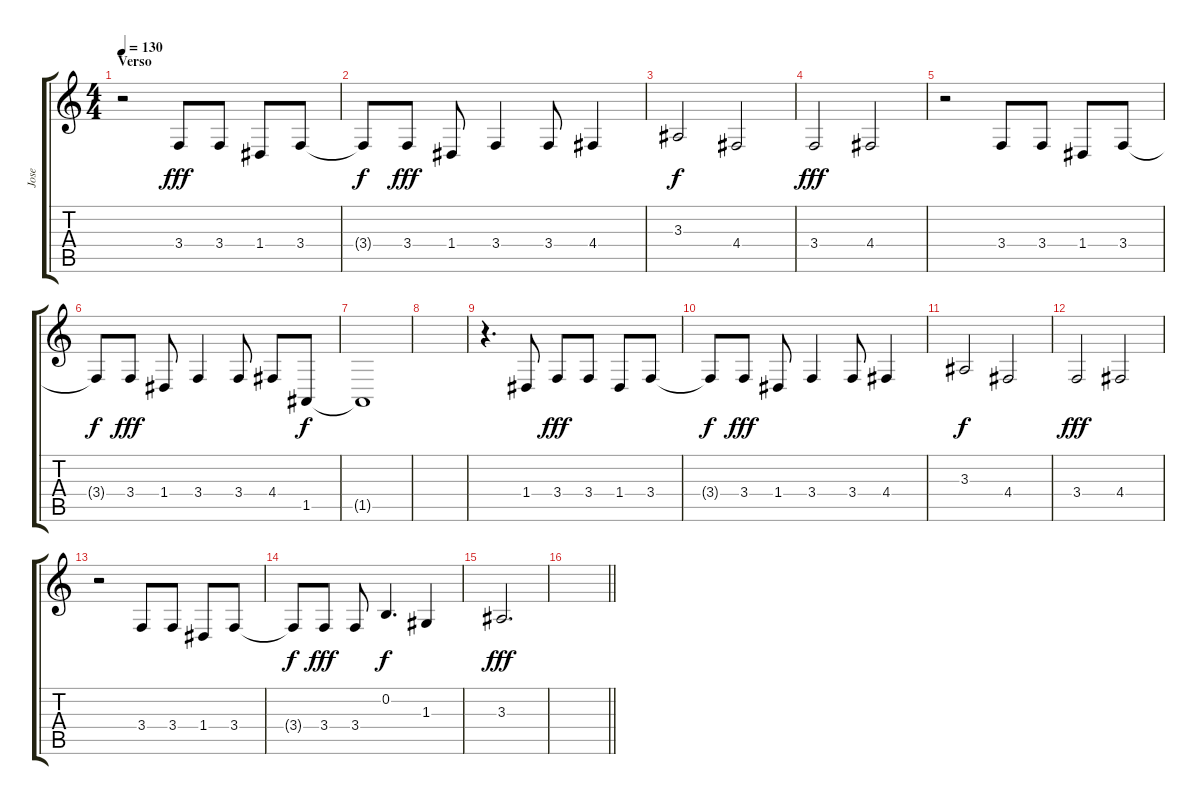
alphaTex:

\track ("Jose" "Jose") {instrument lead2sawtooth}
\staff {score tabs}
\tuning (E4 B3 G3 D3 A2 E2) {hide}
\ts (4 4)
\section ("" "Verso")
\tempo 130
\clef g2
\ks c
r.2{dy fff} 3.4.8 3.4.8 1.4.8 3.4.8 |
3.4{t}.8{dy f} 3.4.8{dy fff} 1.4.8 3.4.4 3.4.8 4.4.4 |
3.3.2{dy f} 4.4.2 |
3.4.2{dy fff} 4.4.2 |
r.2 3.4.8 3.4.8 1.4.8 3.4.8 |
3.4{t}.8{dy f} 3.4.8{dy fff} 1.4.8 3.4.4 3.4.8 4.4.8 1.5.8{dy f} |
1.5{t}.1 |
|
r.4{d} 1.4.8 3.4.8{dy fff} 3.4.8 1.4.8 3.4.8 |
3.4{t}.8{dy f} 3.4.8{dy fff} 1.4.8 3.4.4 3.4.8 4.4.4 |
3.3.2{dy f} 4.4.2 |
3.4.2{dy fff} 4.4.2 |
r.2 3.4.8 3.4.8 1.4.8 3.4.8 |
3.4{t}.8{dy f} 3.4.8{dy fff} 3.4.8 0.2.4{d dy f} 1.3.4 |
3.3.2{d dy fff} |
\barLineRight lightlight
